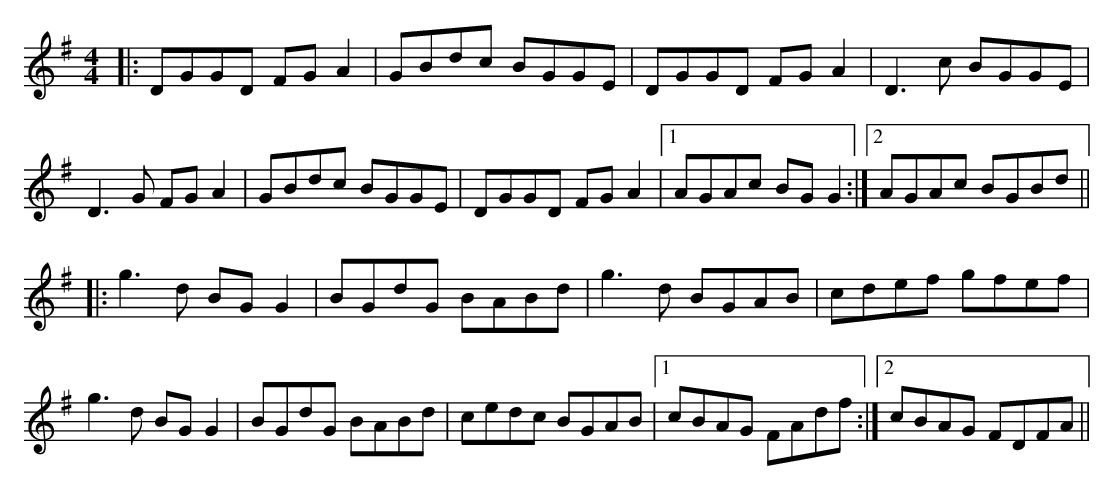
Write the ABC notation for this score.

X:1
M:4/4
K:G
|:DGGD FGA2|GBdc BGGE|DGGD FGA2|D3c BGGE|
D3G FGA2|GBdc BGGE|DGGD FGA2|1 AGAc BGG2:|2 AGAc BGBd||
|:g3d BG G2|BGdG BABd|g3d BGAB|cdef gfef|
g3d BG G2|BGdG BABd|cedc BGAB|1 cBAG FAdf:|2 cBAG FDFA||
